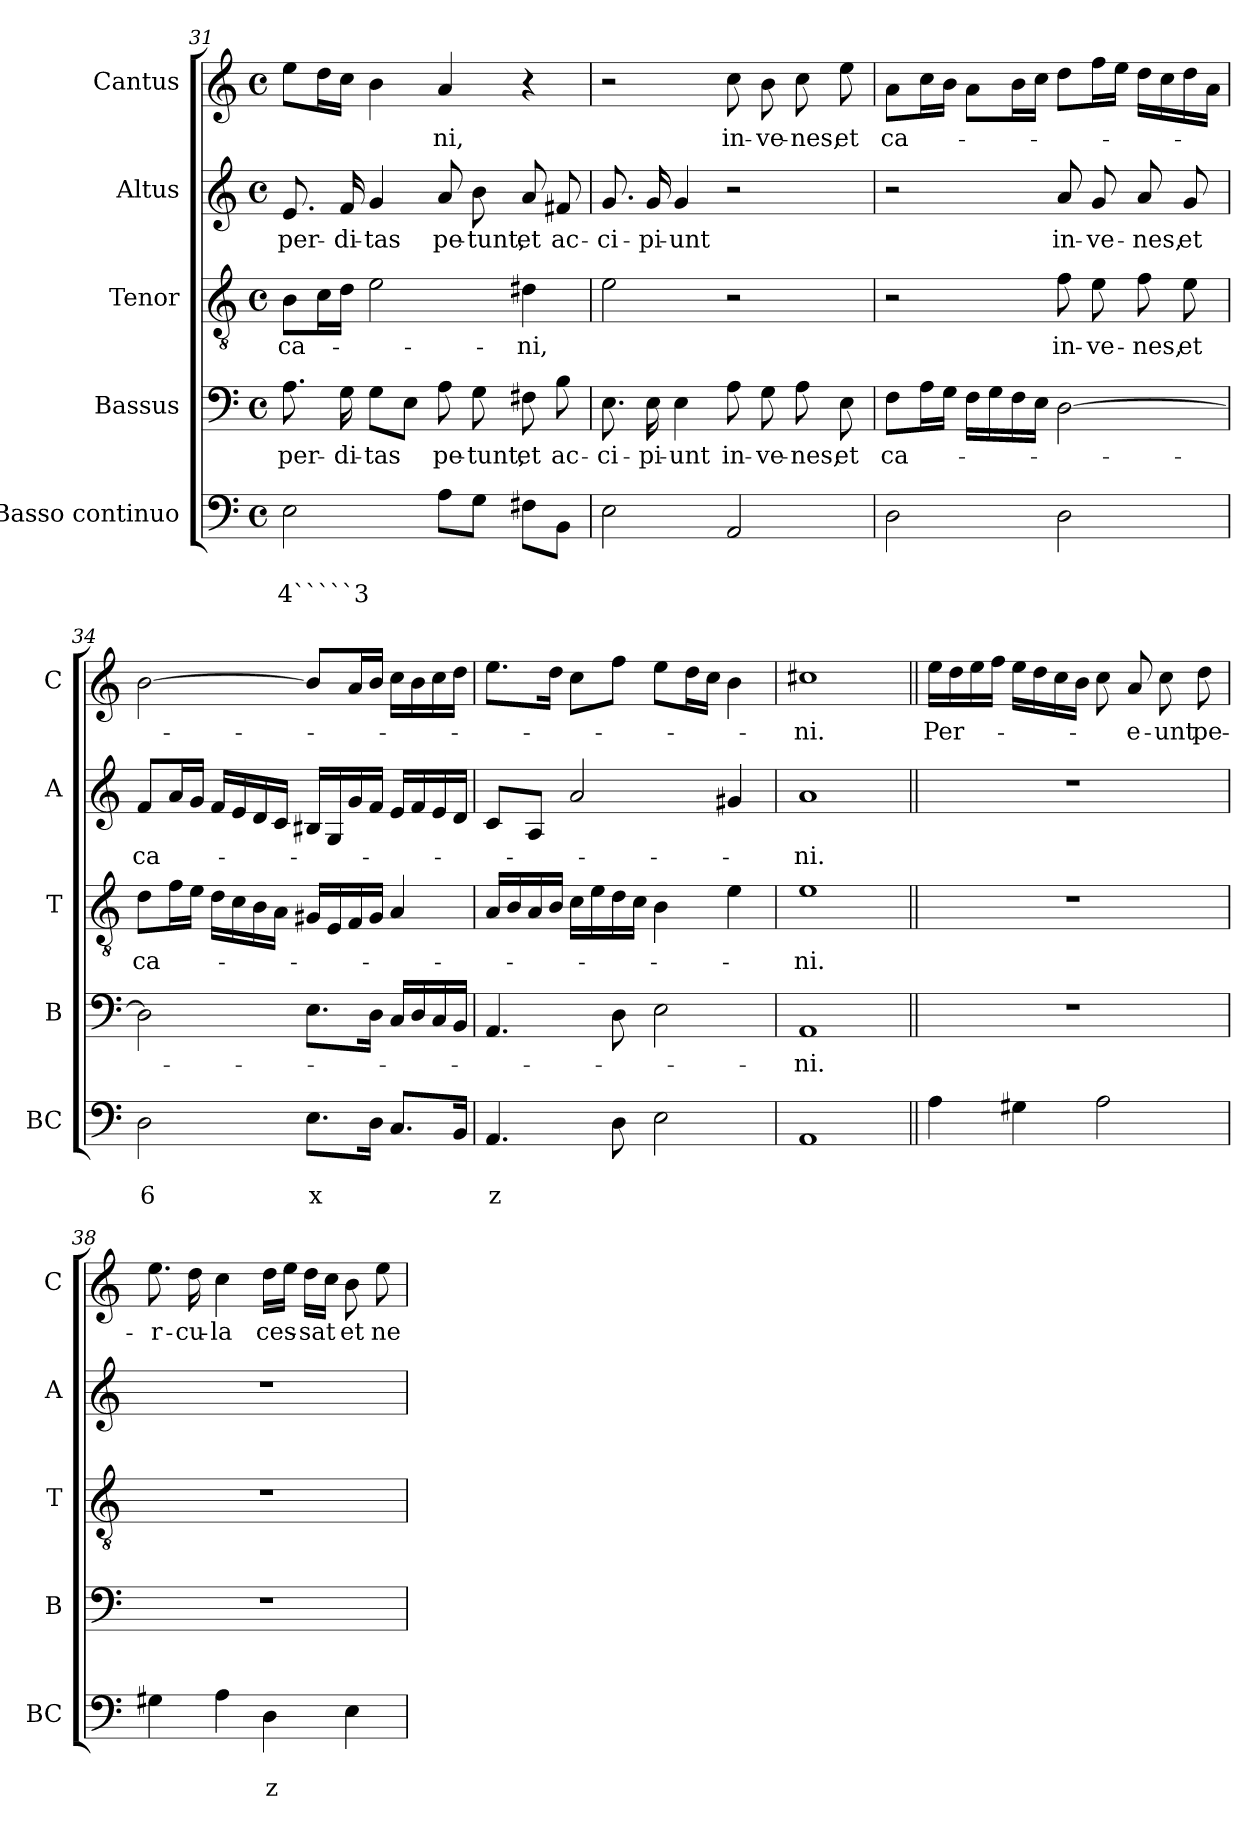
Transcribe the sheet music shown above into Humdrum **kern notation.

**kern	**text	**text	**kern	**text	**kern	**text	**kern	**text	**kern	**text
*part5	*part5	*part5	*part4	*part4	*part3	*part3	*part2	*part2	*part1	*part1
*staff5	*staff5	*staff5	*staff4	*staff4	*staff3	*staff3	*staff2	*staff2	*staff1	*staff1
*I"Basso continuo	*	*	*I"Bassus	*	*I"Tenor	*	*I"Altus	*	*I"Cantus	*
*I'BC	*	*	*I'B	*	*I'T	*	*I'A	*	*I'C	*
*clefF4	*	*	*clefF4	*	*clefGv2	*	*clefG2	*	*clefG2	*
*k[]	*	*	*k[]	*	*k[]	*	*k[]	*	*k[]	*
*C:	*	*	*C:	*	*C:	*	*C:	*	*C:	*
*M4/4	*	*	*M4/4	*	*M4/4	*	*M4/4	*	*M4/4	*
*met(c)	*	*	*met(c)	*	*met(c)	*	*met(c)	*	*met(c)	*
=31	=31	=31	=31	=31	=31	=31	=31	=31	=31	=31
!	!	!LO:LY:b	!	!LO:LY:b	!	!LO:LY:b	!	!LO:LY:b	!	!
2E\	.	4`````3	8.A\	per-	8B\L	ca-	8.e/	per-	8ee\L	.
.	.	.	.	.	16c\L	.	.	.	16dd\L	.
!	!	!	!	!LO:LY:b	!	!	!	!LO:LY:b	!	!
.	.	.	16G\	-di-	16d\JJ	.	16f/	-di-	16cc\JJ	.
!	!	!	!	!LO:LY:b	!	!	!	!LO:LY:b	!	!
.	.	.	8G\L	-tas	2e\	.	4g/	-tas	4b\	.
.	.	.	8E\J	.	.	.	.	.	.	.
!	!	!	!	!LO:LY:b	!	!	!	!LO:LY:b	!	!LO:LY:b
8A\L	.	.	8A\	pe-	.	.	8a/	pe-	4a/	-ni,
!	!	!	!	!LO:LY:b	!	!	!	!LO:LY:b	!	!
8G\J	.	.	8G\	-tunt,	.	.	8b\	-tunt,	.	.
!	!	!	!	!LO:LY:b	!	!LO:LY:b	!	!LO:LY:b	!	!
8F#X\L	.	.	8F#X\	et	4d#X\	-ni,	8a/	et	4r	.
!	!	!	!	!LO:LY:b	!	!	!	!LO:LY:b	!	!
8BB\J	.	.	8B\	ac-	.	.	8f#X/	ac-	.	.
!!LO:PB:g=z
=32	=32	=32	=32	=32	=32	=32	=32	=32	=32	=32
!	!	!	!	!LO:LY:b	!	!	!	!LO:LY:b	!	!
2E\	.	.	8.E\	-ci-	2e\	.	8.g/	-ci-	2r	.
!	!	!	!	!LO:LY:b	!	!	!	!LO:LY:b	!	!
.	.	.	16E\	-pi-	.	.	16g/	-pi-	.	.
!	!	!	!	!LO:LY:b	!	!	!	!LO:LY:b	!	!
.	.	.	4E\	-unt	.	.	4g/	-unt	.	.
!	!	!	!	!LO:LY:b	!	!	!	!	!	!LO:LY:b
2AA/	.	.	8A\	in-	2r	.	2r	.	8cc\	in-
!	!	!	!	!LO:LY:b	!	!	!	!	!	!LO:LY:b
.	.	.	8G\	-ve-	.	.	.	.	8b\	-ve-
!	!	!	!	!LO:LY:b	!	!	!	!	!	!LO:LY:b
.	.	.	8A\	-nes,	.	.	.	.	8cc\	-nes,
!	!	!	!	!LO:LY:b	!	!	!	!	!	!LO:LY:b
.	.	.	8E\	et	.	.	.	.	8ee\	et
=33	=33	=33	=33	=33	=33	=33	=33	=33	=33	=33
!	!	!	!	!LO:LY:b	!	!	!	!	!	!LO:LY:b
2D\	.	.	8F\L	ca-	2r	.	2r	.	8a\L	ca-
.	.	.	16A\L	.	.	.	.	.	16cc\L	.
.	.	.	16G\JJ	.	.	.	.	.	16b\JJ	.
.	.	.	16F\LL	.	.	.	.	.	8a\L	.
.	.	.	16G\	.	.	.	.	.	.	.
.	.	.	16F\	.	.	.	.	.	16b\L	.
.	.	.	16E\JJ	.	.	.	.	.	16cc\JJ	.
!	!	!	!	!	!	!LO:LY:b	!	!LO:LY:b	!	!
2D\	.	.	[2D\	.	8f\	in-	8a/	in-	8dd\L	.
!	!	!	!	!	!	!LO:LY:b	!	!LO:LY:b	!	!
.	.	.	.	.	8e\	-ve-	8g/	-ve-	16ff\L	.
.	.	.	.	.	.	.	.	.	16ee\JJ	.
!	!	!	!	!	!	!LO:LY:b	!	!LO:LY:b	!	!
.	.	.	.	.	8f\	-nes,	8a/	-nes,	16dd\LL	.
.	.	.	.	.	.	.	.	.	16cc\	.
!	!	!	!	!	!	!LO:LY:b	!	!LO:LY:b	!	!
.	.	.	.	.	8e\	et	8g/	et	16dd\	.
.	.	.	.	.	.	.	.	.	16a\JJ	.
=34	=34	=34	=34	=34	=34	=34	=34	=34	=34	=34
!	!	!LO:LY:b	!	!	!	!LO:LY:b	!	!LO:LY:b	!	!
2D\	.	6	2D\]	.	8d\L	ca-	8f/L	ca-	[2b\	.
.	.	.	.	.	16f\L	.	16a/L	.	.	.
.	.	.	.	.	16e\JJ	.	16g/JJ	.	.	.
.	.	.	.	.	16d\LL	.	16f/LL	.	.	.
.	.	.	.	.	16c\	.	16e/	.	.	.
.	.	.	.	.	16B\	.	16d/	.	.	.
.	.	.	.	.	16A\JJ	.	16c/JJ	.	.	.
!	!	!LO:LY:b	!	!	!	!	!	!	!	!
8.E\L	.	x	8.E\L	.	16G#X/LL	.	16B#X/LL	.	8b/L]	.
.	.	.	.	.	16E/	.	16G/	.	.	.
.	.	.	.	.	16F/	.	16g/	.	16a/L	.
16D\Jk	.	.	16D\Jk	.	16G#/JJ	.	16f/JJ	.	16b/JJ	.
8.C/L	.	.	16C/LL	.	4A/	.	16e/LL	.	16cc\LL	.
.	.	.	16D/	.	.	.	16f/	.	16b\	.
.	.	.	16C/	.	.	.	16e/	.	16cc\	.
16BB/Jk	.	.	16BB/JJ	.	.	.	16d/JJ	.	16dd\JJ	.
=35	=35	=35	=35	=35	=35	=35	=35	=35	=35	=35
!	!	!LO:LY:b	!	!	!	!	!	!	!	!
4.AA/	.	z	4.AA/	.	16A/LL	.	8c/L	.	8.ee\L	.
.	.	.	.	.	16B/	.	.	.	.	.
.	.	.	.	.	16A/	.	8A/J	.	.	.
.	.	.	.	.	16B/JJ	.	.	.	16dd\Jk	.
.	.	.	.	.	16c\LL	.	2a/	.	8cc\L	.
.	.	.	.	.	16e\	.	.	.	.	.
8D\	.	.	8D\	.	16d\	.	.	.	8ff\J	.
.	.	.	.	.	16c\JJ	.	.	.	.	.
2E\	.	.	2E\	.	4B\	.	.	.	8ee\L	.
.	.	.	.	.	.	.	.	.	16dd\L	.
.	.	.	.	.	.	.	.	.	16cc\JJ	.
.	.	.	.	.	4e\	.	4g#X/	.	4b\	.
=36	=36	=36	=36	=36	=36	=36	=36	=36	=36	=36
!	!	!	!	!LO:LY:b	!	!LO:LY:b	!	!LO:LY:b	!	!LO:LY:b
1AA	.	.	1AA	-ni.	1e	-ni.	1a	-ni.	1cc#X	-ni.
!!LO:LB:g=z
=37||	=37||	=37||	=37||	=37||	=37||	=37||	=37||	=37||	=37||	=37||
!	!	!	!	!	!	!	!	!	!	!LO:LY:b
4A\	.	.	1r	.	1r	.	1r	.	16ee\LL	Per-
.	.	.	.	.	.	.	.	.	16dd\	.
.	.	.	.	.	.	.	.	.	16ee\	.
.	.	.	.	.	.	.	.	.	16ff\JJ	.
4G#X\	.	.	.	.	.	.	.	.	16ee\LL	.
.	.	.	.	.	.	.	.	.	16dd\	.
.	.	.	.	.	.	.	.	.	16cc\	.
.	.	.	.	.	.	.	.	.	16b\JJ	.
2A\	.	.	.	.	.	.	.	.	8cc\	.
!	!	!	!	!	!	!	!	!	!	!LO:LY:b
.	.	.	.	.	.	.	.	.	8a/	-e-
!	!	!	!	!	!	!	!	!	!	!LO:LY:b
.	.	.	.	.	.	.	.	.	8cc\	-unt
!	!	!	!	!	!	!	!	!	!	!LO:LY:b
.	.	.	.	.	.	.	.	.	8dd\	pe-
=38	=38	=38	=38	=38	=38	=38	=38	=38	=38	=38
!	!	!	!	!	!	!	!	!	!	!LO:LY:b
4G#X\	.	.	1r	.	1r	.	1r	.	8.ee\	-r-
!	!	!	!	!	!	!	!	!	!	!LO:LY:b
.	.	.	.	.	.	.	.	.	16dd\	-cu-
!	!	!	!	!	!	!	!	!	!	!LO:LY:b
4A\	.	.	.	.	.	.	.	.	4cc\	-la
!	!	!LO:LY:b	!	!	!	!	!	!	!	!LO:LY:b
4D\	.	z	.	.	.	.	.	.	16dd\LL	ces-
.	.	.	.	.	.	.	.	.	16ee\JJ	.
!	!	!	!	!	!	!	!	!	!	!LO:LY:b
.	.	.	.	.	.	.	.	.	16dd\LL	-sat
.	.	.	.	.	.	.	.	.	16cc\JJ	.
!	!	!	!	!	!	!	!	!	!	!LO:LY:b
4E\	.	.	.	.	.	.	.	.	8b\	et
!	!	!	!	!	!	!	!	!	!	!LO:LY:b
.	.	.	.	.	.	.	.	.	8ee\	ne-
=	=	=	=	=	=	=	=	=	=	=
*-	*-	*-	*-	*-	*-	*-	*-	*-	*-	*-
